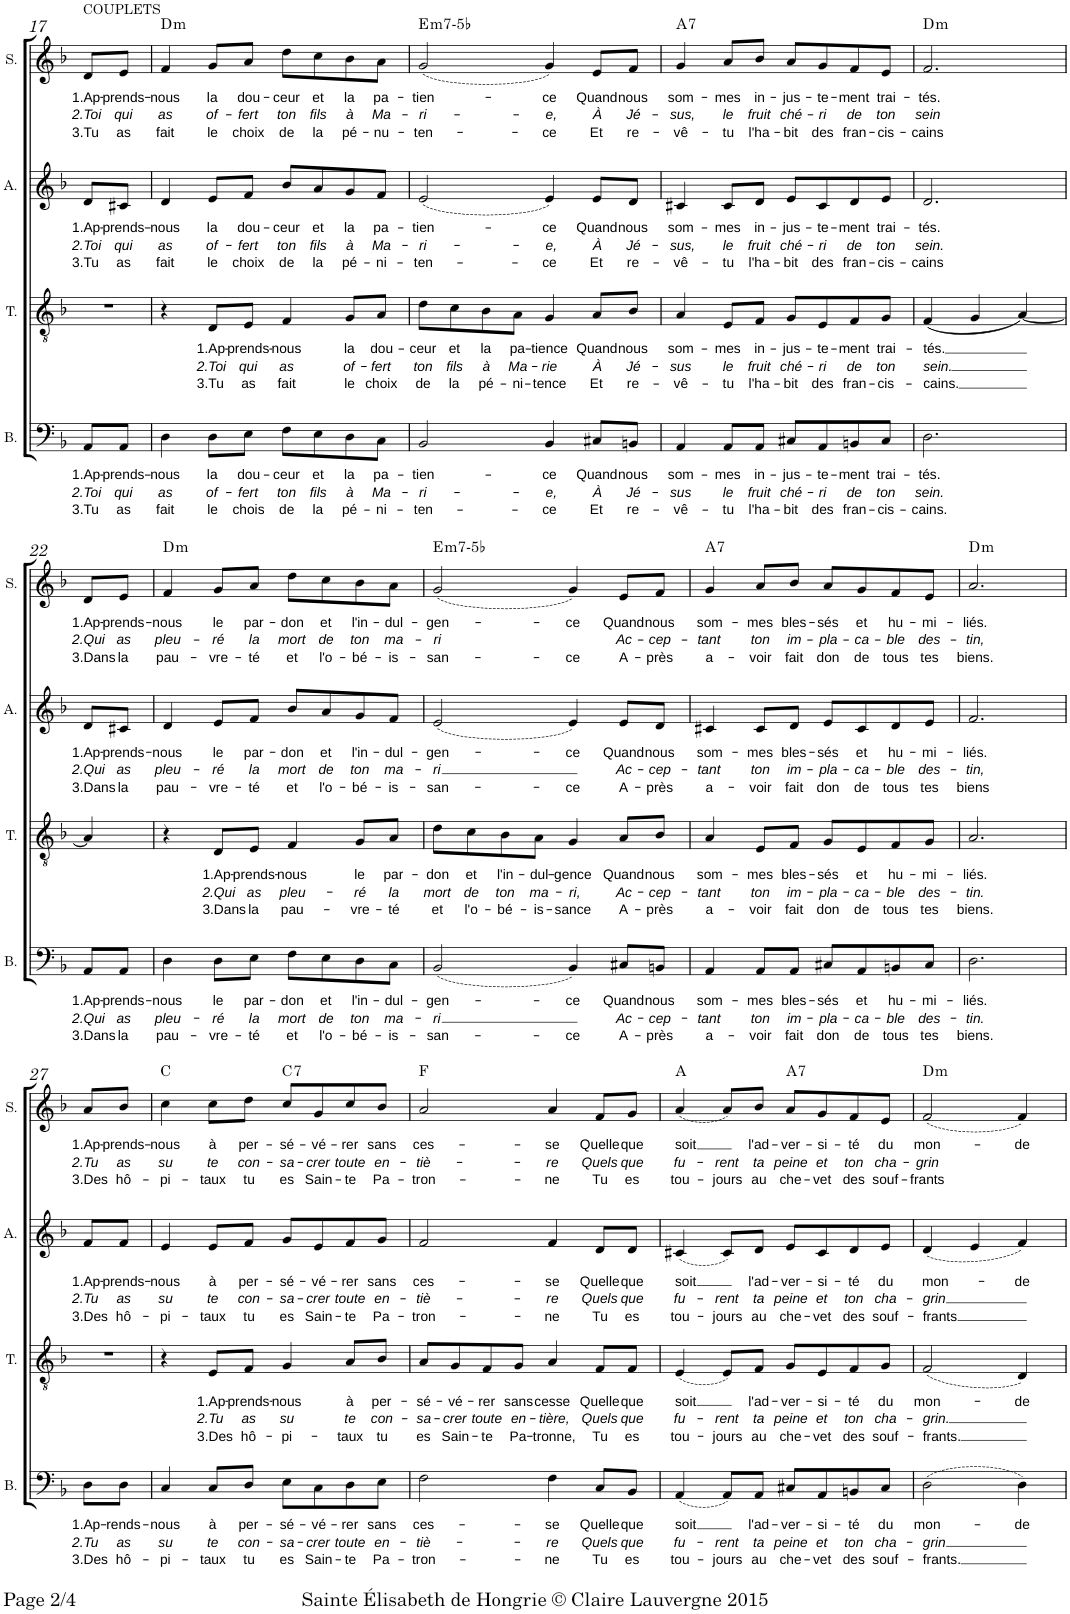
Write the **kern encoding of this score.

**kern	**text	**text	**text	**kern	**text	**text	**text	**kern	**text	**text	**text	**kern	**text	**text	**text	**harte
*part4	*part4	*part4	*part4	*part3	*part3	*part3	*part3	*part2	*part2	*part2	*part2	*part1	*part1	*part1	*part1	*part1
*staff4	*staff4	*staff4	*staff4	*staff3	*staff3	*staff3	*staff3	*staff2	*staff2	*staff2	*staff2	*staff1	*staff1	*staff1	*staff1	*
*I"Bass	*	*	*	*I"Tenor	*	*	*	*I"Alto	*	*	*	*I"Soprano	*	*	*	*
*I'B.	*	*	*	*I'T.	*	*	*	*I'A.	*	*	*	*I'S.	*	*	*	*
!!LO:PB:g=z
*clefF4	*	*	*	*clefGv2	*	*	*	*clefG2	*	*	*	*clefG2	*	*	*	*
*k[b-]	*	*	*	*k[b-]	*	*	*	*k[b-]	*	*	*	*k[b-]	*	*	*	*
*M4/4	*	*	*	*M4/4	*	*	*	*M4/4	*	*	*	*M4/4	*	*	*	*
=17	=17	=17	=17	=17	=17	=17	=17	=17	=17	=17	=17	=17	=17	=17	=17	=17
!	!	!	!	!	!	!	!	!	!	!	!	!LO:TX:a:t=COUPLETS	!	!	!	!
!	!LO:LY:b	!LO:LY:b	!LO:LY:b	!	!	!	!	!	!LO:LY:b	!LO:LY:b	!LO:LY:b	!	!LO:LY:b	!LO:LY:b	!LO:LY:b	!
8AA/L	1.Ap-	2.Toi	3.Tu	1r	.	.	.	8d/L	1.Ap-	2.Toi	3.Tu	8d/L	1.Ap-	2.Toi	3.Tu	.
!	!LO:LY:b	!LO:LY:b	!LO:LY:b	!	!	!	!	!	!LO:LY:b	!LO:LY:b	!LO:LY:b	!	!LO:LY:b	!LO:LY:b	!LO:LY:b	!
8AA/J	-prends-	qui	as	.	.	.	.	8c#X/J	-prends-	qui	as	8e/J	-prends-	qui	as	.
2.ryy	.	.	.	.	.	.	.	2.ryy	.	.	.	2.ryy	.	.	.	.
=18	=18	=18	=18	=18	=18	=18	=18	=18	=18	=18	=18	=18	=18	=18	=18	=18
!	!LO:LY:b	!LO:LY:b	!LO:LY:b	!	!	!	!	!	!LO:LY:b	!LO:LY:b	!LO:LY:b	!	!LO:LY:b	!LO:LY:b	!LO:LY:b	!LO:H:kt=m
4D\	-nous	as	fait	4r	.	.	.	4d/	-nous	as	fait	4f/	-nous	as	fait	D:min
!	!LO:LY:b	!LO:LY:b	!LO:LY:b	!	!LO:LY:b	!LO:LY:b	!LO:LY:b	!	!LO:LY:b	!LO:LY:b	!LO:LY:b	!	!LO:LY:b	!LO:LY:b	!LO:LY:b	!
8D\L	la	of-	le	8D/L	1.Ap-	2.Toi	3.Tu	8e/L	la	of-	le	8g/L	la	of-	le	.
!	!LO:LY:b	!LO:LY:b	!LO:LY:b	!	!LO:LY:b	!LO:LY:b	!LO:LY:b	!	!LO:LY:b	!LO:LY:b	!LO:LY:b	!	!LO:LY:b	!LO:LY:b	!LO:LY:b	!
8E\J	dou-	-fert	chois	8E/J	-prends-	qui	as	8f/J	dou-	-fert	choix	8a/J	dou-	-fert	choix	.
!	!LO:LY:b	!LO:LY:b	!LO:LY:b	!	!LO:LY:b	!LO:LY:b	!LO:LY:b	!	!LO:LY:b	!LO:LY:b	!LO:LY:b	!	!LO:LY:b	!LO:LY:b	!LO:LY:b	!
8F\L	-ceur	ton	de	4F/	-nous	as	fait	8b-/L	-ceur	ton	de	8dd\L	-ceur	ton	de	.
!	!LO:LY:b	!LO:LY:b	!LO:LY:b	!	!	!	!	!	!LO:LY:b	!LO:LY:b	!LO:LY:b	!	!LO:LY:b	!LO:LY:b	!LO:LY:b	!
8E\	et	fils	la	.	.	.	.	8a/	et	fils	la	8cc\	et	fils	la	.
!	!LO:LY:b	!LO:LY:b	!LO:LY:b	!	!LO:LY:b	!LO:LY:b	!LO:LY:b	!	!LO:LY:b	!LO:LY:b	!LO:LY:b	!	!LO:LY:b	!LO:LY:b	!LO:LY:b	!
8D\	la	à	pé-	8G/L	la	of-	le	8g/	la	à	pé-	8b-\	la	à	pé-	.
!	!LO:LY:b	!LO:LY:b	!LO:LY:b	!	!LO:LY:b	!LO:LY:b	!LO:LY:b	!	!LO:LY:b	!LO:LY:b	!LO:LY:b	!	!LO:LY:b	!LO:LY:b	!LO:LY:b	!
8C\J	pa-	Ma-	-ni-	8A/J	dou-	-fert	choix	8f/J	pa-	Ma-	-ni-	8a\J	pa-	Ma-	-nu-	.
=19	=19	=19	=19	=19	=19	=19	=19	=19	=19	=19	=19	=19	=19	=19	=19	=19
!	!LO:LY:b	!LO:LY:b	!LO:LY:b	!	!LO:LY:b	!LO:LY:b	!LO:LY:b	!	!LO:LY:b	!LO:LY:b	!LO:LY:b	!	!LO:LY:b	!LO:LY:b	!LO:LY:b	!LO:H:kt=m
2BB-/	-tien-	-ri-	-ten-	8d\L	-ceur	ton	de	(2e/	-tien-	-ri-	-ten-	(2g/	-tien-	-ri-	-ten-	E:(b3,b5,b7)
!	!	!	!	!	!LO:LY:b	!LO:LY:b	!LO:LY:b	!	!	!	!	!	!	!	!	!
.	.	.	.	8c\	et	fils	la	.	.	.	.	.	.	.	.	.
!	!	!	!	!	!LO:LY:b	!LO:LY:b	!LO:LY:b	!	!	!	!	!	!	!	!	!
.	.	.	.	8B-\	la	à	pé-	.	.	.	.	.	.	.	.	.
!	!	!	!	!	!LO:LY:b	!LO:LY:b	!LO:LY:b	!	!	!	!	!	!	!	!	!
.	.	.	.	8A\J	pa-	Ma-	-ni-	.	.	.	.	.	.	.	.	.
!	!LO:LY:b	!LO:LY:b	!LO:LY:b	!	!LO:LY:b	!LO:LY:b	!LO:LY:b	!	!LO:LY:b	!LO:LY:b	!LO:LY:b	!	!LO:LY:b	!LO:LY:b	!LO:LY:b	!
4BB-/	-ce	-e,	-ce	4G/	-tience	-rie	-tence	4e/)	-ce	-e,	-ce	4g/)	-ce	-e,	-ce	.
!	!LO:LY:b	!LO:LY:b	!LO:LY:b	!	!LO:LY:b	!LO:LY:b	!LO:LY:b	!	!LO:LY:b	!LO:LY:b	!LO:LY:b	!	!LO:LY:b	!LO:LY:b	!LO:LY:b	!
8C#X/L	Quand	À	Et	8A/L	Quand	À	Et	8e/L	Quand	À	Et	8e/L	Quand	À	Et	.
!	!LO:LY:b	!LO:LY:b	!LO:LY:b	!	!LO:LY:b	!LO:LY:b	!LO:LY:b	!	!LO:LY:b	!LO:LY:b	!LO:LY:b	!	!LO:LY:b	!LO:LY:b	!LO:LY:b	!
8BBn/J	nous	Jé-	re-	8B-/J	nous	Jé-	re-	8d/J	nous	Jé-	re-	8f/J	nous	Jé-	re-	.
=20	=20	=20	=20	=20	=20	=20	=20	=20	=20	=20	=20	=20	=20	=20	=20	=20
!	!LO:LY:b	!LO:LY:b	!LO:LY:b	!	!LO:LY:b	!LO:LY:b	!LO:LY:b	!	!LO:LY:b	!LO:LY:b	!LO:LY:b	!	!LO:LY:b	!LO:LY:b	!LO:LY:b	!LO:H:kt=7
4AA/	som-	-sus	-vê-	4A/	som-	-sus	-vê-	4c#X/	som-	-sus,	-vê-	4g/	som-	-sus,	-vê-	A:7
!	!LO:LY:b	!LO:LY:b	!LO:LY:b	!	!LO:LY:b	!LO:LY:b	!LO:LY:b	!	!LO:LY:b	!LO:LY:b	!LO:LY:b	!	!LO:LY:b	!LO:LY:b	!LO:LY:b	!
8AA/L	-mes	le	-tu	8E/L	-mes	le	-tu	8c#/L	-mes	le	-tu	8a/L	-mes	le	-tu	.
!	!LO:LY:b	!LO:LY:b	!LO:LY:b	!	!LO:LY:b	!LO:LY:b	!LO:LY:b	!	!LO:LY:b	!LO:LY:b	!LO:LY:b	!	!LO:LY:b	!LO:LY:b	!LO:LY:b	!
8AA/J	in-	fruit	l'ha-	8F/J	in-	fruit	l'ha-	8d/J	in-	fruit	l'ha-	8b-/J	in-	fruit	l'ha-	.
!	!LO:LY:b	!LO:LY:b	!LO:LY:b	!	!LO:LY:b	!LO:LY:b	!LO:LY:b	!	!LO:LY:b	!LO:LY:b	!LO:LY:b	!	!LO:LY:b	!LO:LY:b	!LO:LY:b	!
8C#X/L	-jus-	ché-	-bit	8G/L	-jus-	ché-	-bit	8e/L	-jus-	ché-	-bit	8a/L	-jus-	ché-	-bit	.
!	!LO:LY:b	!LO:LY:b	!LO:LY:b	!	!LO:LY:b	!LO:LY:b	!LO:LY:b	!	!LO:LY:b	!LO:LY:b	!LO:LY:b	!	!LO:LY:b	!LO:LY:b	!LO:LY:b	!
8AA/	-te-	-ri	des	8E/	-te-	-ri	des	8c#/	-te-	-ri	des	8g/	-te-	-ri	des	.
!	!LO:LY:b	!LO:LY:b	!LO:LY:b	!	!LO:LY:b	!LO:LY:b	!LO:LY:b	!	!LO:LY:b	!LO:LY:b	!LO:LY:b	!	!LO:LY:b	!LO:LY:b	!LO:LY:b	!
8BBn/	-ment	de	fran-	8F/	-ment	de	fran-	8d/	-ment	de	fran-	8f/	-ment	de	fran-	.
!	!LO:LY:b	!LO:LY:b	!LO:LY:b	!	!LO:LY:b	!LO:LY:b	!LO:LY:b	!	!LO:LY:b	!LO:LY:b	!LO:LY:b	!	!LO:LY:b	!LO:LY:b	!LO:LY:b	!
8C#/J	trai-	ton	-cis-	8G/J	trai-	ton	-cis-	8e/J	trai-	ton	-cis-	8e/J	trai-	ton	-cis-	.
=21	=21	=21	=21	=21	=21	=21	=21	=21	=21	=21	=21	=21	=21	=21	=21	=21
!	!LO:LY:b	!LO:LY:b	!LO:LY:b	!	!LO:LY:b	!LO:LY:b	!LO:LY:b	!	!LO:LY:b	!LO:LY:b	!LO:LY:b	!	!LO:LY:b	!LO:LY:b	!LO:LY:b	!LO:H:kt=m
2.D\	-tés.	sein.	-cains.	(4F/	-tés.	sein.	-cains.	2.d/	-tés.	sein.	-cains	2.f/	-tés.	sein	-cains	D:min
.	.	.	.	4G/	.	.	.	.	.	.	.	.	.	.	.	.
.	.	.	.	[4A/)	.	.	.	.	.	.	.	.	.	.	.	.
!!LO:LB:g=z
=22	=22	=22	=22	=22	=22	=22	=22	=22	=22	=22	=22	=22	=22	=22	=22	=22
!	!LO:LY:b	!LO:LY:b	!LO:LY:b	!	!	!	!	!	!LO:LY:b	!LO:LY:b	!LO:LY:b	!	!LO:LY:b	!LO:LY:b	!LO:LY:b	!
8AA/L	1.Ap-	2.Qui	3.Dans	4A/]	.	.	.	8d/L	1.Ap-	2.Qui	3.Dans	8d/L	1.Ap-	2.Qui	3.Dans	.
!	!LO:LY:b	!LO:LY:b	!LO:LY:b	!	!	!	!	!	!LO:LY:b	!LO:LY:b	!LO:LY:b	!	!LO:LY:b	!LO:LY:b	!LO:LY:b	!
8AA/J	-prends-	as	la	.	.	.	.	8c#X/J	-prends-	as	la	8e/J	-prends-	as	la	.
=23	=23	=23	=23	=23	=23	=23	=23	=23	=23	=23	=23	=23	=23	=23	=23	=23
!	!LO:LY:b	!LO:LY:b	!LO:LY:b	!	!	!	!	!	!LO:LY:b	!LO:LY:b	!LO:LY:b	!	!LO:LY:b	!LO:LY:b	!LO:LY:b	!LO:H:kt=m
4D\	-nous	pleu-	pau-	4r	.	.	.	4d/	-nous	pleu-	pau-	4f/	-nous	pleu-	pau-	D:min
!	!LO:LY:b	!LO:LY:b	!LO:LY:b	!	!LO:LY:b	!LO:LY:b	!LO:LY:b	!	!LO:LY:b	!LO:LY:b	!LO:LY:b	!	!LO:LY:b	!LO:LY:b	!LO:LY:b	!
8D\L	le	-ré	-vre-	8D/L	1.Ap-	2.Qui	3.Dans	8e/L	le	-ré	-vre-	8g/L	le	-ré	-vre-	.
!	!LO:LY:b	!LO:LY:b	!LO:LY:b	!	!LO:LY:b	!LO:LY:b	!LO:LY:b	!	!LO:LY:b	!LO:LY:b	!LO:LY:b	!	!LO:LY:b	!LO:LY:b	!LO:LY:b	!
8E\J	par-	la	-té	8E/J	-prends-	as	la	8f/J	par-	la	-té	8a/J	par-	la	-té	.
!	!LO:LY:b	!LO:LY:b	!LO:LY:b	!	!LO:LY:b	!LO:LY:b	!LO:LY:b	!	!LO:LY:b	!LO:LY:b	!LO:LY:b	!	!LO:LY:b	!LO:LY:b	!LO:LY:b	!
8F\L	-don	mort	et	4F/	-nous	pleu-	pau-	8b-/L	-don	mort	et	8dd\L	-don	mort	et	.
!	!LO:LY:b	!LO:LY:b	!LO:LY:b	!	!	!	!	!	!LO:LY:b	!LO:LY:b	!LO:LY:b	!	!LO:LY:b	!LO:LY:b	!LO:LY:b	!
8E\	et	de	l'o-	.	.	.	.	8a/	et	de	l'o-	8cc\	et	de	l'o-	.
!	!LO:LY:b	!LO:LY:b	!LO:LY:b	!	!LO:LY:b	!LO:LY:b	!LO:LY:b	!	!LO:LY:b	!LO:LY:b	!LO:LY:b	!	!LO:LY:b	!LO:LY:b	!LO:LY:b	!
8D\	l'in-	ton	-bé-	8G/L	le	-ré	-vre-	8g/	l'in-	ton	-bé-	8b-\	l'in-	ton	-bé-	.
!	!LO:LY:b	!LO:LY:b	!LO:LY:b	!	!LO:LY:b	!LO:LY:b	!LO:LY:b	!	!LO:LY:b	!LO:LY:b	!LO:LY:b	!	!LO:LY:b	!LO:LY:b	!LO:LY:b	!
8C\J	-dul-	ma-	-is-	8A/J	par-	la	-té	8f/J	-dul-	ma-	-is-	8a\J	-dul-	ma-	-is-	.
=24	=24	=24	=24	=24	=24	=24	=24	=24	=24	=24	=24	=24	=24	=24	=24	=24
!	!LO:LY:b	!LO:LY:b	!LO:LY:b	!	!LO:LY:b	!LO:LY:b	!LO:LY:b	!	!LO:LY:b	!LO:LY:b	!LO:LY:b	!	!LO:LY:b	!LO:LY:b	!LO:LY:b	!LO:H:kt=m
(2BB-/	-gen-	-ri	-san-	8d\L	-don	mort	et	(2e/	-gen-	-ri	-san-	(2g/	-gen-	-ri	-san-	E:(b3,b5,b7)
!	!	!	!	!	!LO:LY:b	!LO:LY:b	!LO:LY:b	!	!	!	!	!	!	!	!	!
.	.	.	.	8c\	et	de	l'o-	.	.	.	.	.	.	.	.	.
!	!	!	!	!	!LO:LY:b	!LO:LY:b	!LO:LY:b	!	!	!	!	!	!	!	!	!
.	.	.	.	8B-\	l'in-	ton	-bé-	.	.	.	.	.	.	.	.	.
!	!	!	!	!	!LO:LY:b	!LO:LY:b	!LO:LY:b	!	!	!	!	!	!	!	!	!
.	.	.	.	8A\J	-dul-	ma-	-is-	.	.	.	.	.	.	.	.	.
!	!LO:LY:b	!	!LO:LY:b	!	!LO:LY:b	!LO:LY:b	!LO:LY:b	!	!LO:LY:b	!	!LO:LY:b	!	!LO:LY:b	!	!LO:LY:b	!
4BB-/)	-ce	.	-ce	4G/	-gence	-ri,	-sance	4e/)	-ce	.	-ce	4g/)	-ce	.	-ce	.
!	!LO:LY:b	!LO:LY:b	!LO:LY:b	!	!LO:LY:b	!LO:LY:b	!LO:LY:b	!	!LO:LY:b	!LO:LY:b	!LO:LY:b	!	!LO:LY:b	!LO:LY:b	!LO:LY:b	!
8C#X/L	Quand	Ac-	A-	8A/L	Quand	Ac-	A-	8e/L	Quand	Ac-	A-	8e/L	Quand	Ac-	A-	.
!	!LO:LY:b	!LO:LY:b	!LO:LY:b	!	!LO:LY:b	!LO:LY:b	!LO:LY:b	!	!LO:LY:b	!LO:LY:b	!LO:LY:b	!	!LO:LY:b	!LO:LY:b	!LO:LY:b	!
8BBn/J	nous	-cep-	-près	8B-/J	nous	-cep-	-près	8d/J	nous	-cep-	-près	8f/J	nous	-cep-	-près	.
=25	=25	=25	=25	=25	=25	=25	=25	=25	=25	=25	=25	=25	=25	=25	=25	=25
!	!LO:LY:b	!LO:LY:b	!LO:LY:b	!	!LO:LY:b	!LO:LY:b	!LO:LY:b	!	!LO:LY:b	!LO:LY:b	!LO:LY:b	!	!LO:LY:b	!LO:LY:b	!LO:LY:b	!LO:H:kt=7
4AA/	som-	-tant	a-	4A/	som-	-tant	a-	4c#X/	som-	-tant	a-	4g/	som-	-tant	a-	A:7
!	!LO:LY:b	!LO:LY:b	!LO:LY:b	!	!LO:LY:b	!LO:LY:b	!LO:LY:b	!	!LO:LY:b	!LO:LY:b	!LO:LY:b	!	!LO:LY:b	!LO:LY:b	!LO:LY:b	!
8AA/L	-mes	ton	-voir	8E/L	-mes	ton	-voir	8c#/L	-mes	ton	-voir	8a/L	-mes	ton	-voir	.
!	!LO:LY:b	!LO:LY:b	!LO:LY:b	!	!LO:LY:b	!LO:LY:b	!LO:LY:b	!	!LO:LY:b	!LO:LY:b	!LO:LY:b	!	!LO:LY:b	!LO:LY:b	!LO:LY:b	!
8AA/J	bles-	im-	fait	8F/J	bles-	im-	fait	8d/J	bles-	im-	fait	8b-/J	bles-	im-	fait	.
!	!LO:LY:b	!LO:LY:b	!LO:LY:b	!	!LO:LY:b	!LO:LY:b	!LO:LY:b	!	!LO:LY:b	!LO:LY:b	!LO:LY:b	!	!LO:LY:b	!LO:LY:b	!LO:LY:b	!
8C#X/L	-sés	-pla-	don	8G/L	-sés	-pla-	don	8e/L	-sés	-pla-	don	8a/L	-sés	-pla-	don	.
!	!LO:LY:b	!LO:LY:b	!LO:LY:b	!	!LO:LY:b	!LO:LY:b	!LO:LY:b	!	!LO:LY:b	!LO:LY:b	!LO:LY:b	!	!LO:LY:b	!LO:LY:b	!LO:LY:b	!
8AA/	et	-ca-	de	8E/	et	-ca-	de	8c#/	et	-ca-	de	8g/	et	-ca-	de	.
!	!LO:LY:b	!LO:LY:b	!LO:LY:b	!	!LO:LY:b	!LO:LY:b	!LO:LY:b	!	!LO:LY:b	!LO:LY:b	!LO:LY:b	!	!LO:LY:b	!LO:LY:b	!LO:LY:b	!
8BBn/	hu-	-ble	tous	8F/	hu-	-ble	tous	8d/	hu-	-ble	tous	8f/	hu-	-ble	tous	.
!	!LO:LY:b	!LO:LY:b	!LO:LY:b	!	!LO:LY:b	!LO:LY:b	!LO:LY:b	!	!LO:LY:b	!LO:LY:b	!LO:LY:b	!	!LO:LY:b	!LO:LY:b	!LO:LY:b	!
8C#/J	-mi-	des-	tes	8G/J	-mi-	des-	tes	8e/J	-mi-	des-	tes	8e/J	-mi-	des-	tes	.
=26	=26	=26	=26	=26	=26	=26	=26	=26	=26	=26	=26	=26	=26	=26	=26	=26
!	!LO:LY:b	!LO:LY:b	!LO:LY:b	!	!LO:LY:b	!LO:LY:b	!LO:LY:b	!	!LO:LY:b	!LO:LY:b	!LO:LY:b	!	!LO:LY:b	!LO:LY:b	!LO:LY:b	!LO:H:kt=m
2.D\	-liés.	-tin.	biens.	2.A/	-liés.	-tin.	biens.	2.f/	-liés.	-tin,	biens	2.a/	-liés.	-tin,	biens.	D:min
!!LO:LB:g=z
=27	=27	=27	=27	=27	=27	=27	=27	=27	=27	=27	=27	=27	=27	=27	=27	=27
!	!LO:LY:b	!LO:LY:b	!LO:LY:b	!	!	!	!	!	!LO:LY:b	!LO:LY:b	!LO:LY:b	!	!LO:LY:b	!LO:LY:b	!LO:LY:b	!
8D\L	1.Ap-	2.Tu	3.Des	1r	.	.	.	8f/L	1.Ap-	2.Tu	3.Des	8a/L	1.Ap-	2.Tu	3.Des	.
!	!LO:LY:b	!LO:LY:b	!LO:LY:b	!	!	!	!	!	!LO:LY:b	!LO:LY:b	!LO:LY:b	!	!LO:LY:b	!LO:LY:b	!LO:LY:b	!
8D\J	-rends-	as	hô-	.	.	.	.	8f/J	-prends-	as	hô-	8b-/J	-prends-	as	hô-	.
2.ryy	.	.	.	.	.	.	.	2.ryy	.	.	.	2.ryy	.	.	.	.
=28	=28	=28	=28	=28	=28	=28	=28	=28	=28	=28	=28	=28	=28	=28	=28	=28
!	!LO:LY:b	!LO:LY:b	!LO:LY:b	!	!	!	!	!	!LO:LY:b	!LO:LY:b	!LO:LY:b	!	!LO:LY:b	!LO:LY:b	!LO:LY:b	!
4C/	-nous	su	-pi-	4r	.	.	.	4e/	-nous	su	-pi-	4cc\	-nous	su	-pi-	C:maj
!	!LO:LY:b	!LO:LY:b	!LO:LY:b	!	!LO:LY:b	!LO:LY:b	!LO:LY:b	!	!LO:LY:b	!LO:LY:b	!LO:LY:b	!	!LO:LY:b	!LO:LY:b	!LO:LY:b	!
8C/L	à	te	-taux	8E/L	1.Ap-	2.Tu	3.Des	8e/L	à	te	-taux	8cc\L	à	te	-taux	.
!	!LO:LY:b	!LO:LY:b	!LO:LY:b	!	!LO:LY:b	!LO:LY:b	!LO:LY:b	!	!LO:LY:b	!LO:LY:b	!LO:LY:b	!	!LO:LY:b	!LO:LY:b	!LO:LY:b	!
8D/J	per-	con-	tu	8F/J	-prends-	as	hô-	8f/J	per-	con-	tu	8dd\J	per-	con-	tu	.
!	!LO:LY:b	!LO:LY:b	!LO:LY:b	!	!LO:LY:b	!LO:LY:b	!LO:LY:b	!	!LO:LY:b	!LO:LY:b	!LO:LY:b	!	!LO:LY:b	!LO:LY:b	!LO:LY:b	!LO:H:kt=7
8E\L	-sé-	-sa-	es	4G/	-nous	su	-pi-	8g/L	-sé-	-sa-	es	8cc/L	-sé-	-sa-	es	C:7
!	!LO:LY:b	!LO:LY:b	!LO:LY:b	!	!	!	!	!	!LO:LY:b	!LO:LY:b	!LO:LY:b	!	!LO:LY:b	!LO:LY:b	!LO:LY:b	!
8C\	-vé-	-crer	Sain-	.	.	.	.	8e/	-vé-	-crer	Sain-	8g/	-vé-	-crer	Sain-	.
!	!LO:LY:b	!LO:LY:b	!LO:LY:b	!	!LO:LY:b	!LO:LY:b	!LO:LY:b	!	!LO:LY:b	!LO:LY:b	!LO:LY:b	!	!LO:LY:b	!LO:LY:b	!LO:LY:b	!
8D\	-rer	toute	-te	8A/L	à	te	-taux	8f/	-rer	toute	-te	8cc/	-rer	toute	-te	.
!	!LO:LY:b	!LO:LY:b	!LO:LY:b	!	!LO:LY:b	!LO:LY:b	!LO:LY:b	!	!LO:LY:b	!LO:LY:b	!LO:LY:b	!	!LO:LY:b	!LO:LY:b	!LO:LY:b	!
8E\J	sans	en-	Pa-	8B-/J	per-	con-	tu	8g/J	sans	en-	Pa-	8b-/J	sans	en-	Pa-	.
=29	=29	=29	=29	=29	=29	=29	=29	=29	=29	=29	=29	=29	=29	=29	=29	=29
!	!LO:LY:b	!LO:LY:b	!LO:LY:b	!	!LO:LY:b	!LO:LY:b	!LO:LY:b	!	!LO:LY:b	!LO:LY:b	!LO:LY:b	!	!LO:LY:b	!LO:LY:b	!LO:LY:b	!
2F\	ces-	-tiè-	-tron-	8A/L	-sé-	-sa-	es	2f/	ces-	-tiè-	-tron-	2a/	ces-	-tiè-	-tron-	F:maj
!	!	!	!	!	!LO:LY:b	!LO:LY:b	!LO:LY:b	!	!	!	!	!	!	!	!	!
.	.	.	.	8G/	-vé-	-crer	Sain-	.	.	.	.	.	.	.	.	.
!	!	!	!	!	!LO:LY:b	!LO:LY:b	!LO:LY:b	!	!	!	!	!	!	!	!	!
.	.	.	.	8F/	-rer	toute	-te	.	.	.	.	.	.	.	.	.
!	!	!	!	!	!LO:LY:b	!LO:LY:b	!LO:LY:b	!	!	!	!	!	!	!	!	!
.	.	.	.	8G/J	sans	en-	Pa-	.	.	.	.	.	.	.	.	.
!	!LO:LY:b	!LO:LY:b	!LO:LY:b	!	!LO:LY:b	!LO:LY:b	!LO:LY:b	!	!LO:LY:b	!LO:LY:b	!LO:LY:b	!	!LO:LY:b	!LO:LY:b	!LO:LY:b	!
4F\	-se	-re	-ne	4A/	cesse	-tière,	-tronne,	4f/	-se	-re	-ne	4a/	-se	-re	-ne	.
!	!LO:LY:b	!LO:LY:b	!LO:LY:b	!	!LO:LY:b	!LO:LY:b	!LO:LY:b	!	!LO:LY:b	!LO:LY:b	!LO:LY:b	!	!LO:LY:b	!LO:LY:b	!LO:LY:b	!
8C/L	Quelle	Quels	Tu	8F/L	Quelle	Quels	Tu	8d/L	Quelle	Quels	Tu	8f/L	Quelle	Quels	Tu	.
!	!LO:LY:b	!LO:LY:b	!LO:LY:b	!	!LO:LY:b	!LO:LY:b	!LO:LY:b	!	!LO:LY:b	!LO:LY:b	!LO:LY:b	!	!LO:LY:b	!LO:LY:b	!LO:LY:b	!
8BB-/J	que	que	es	8F/J	que	que	es	8d/J	que	que	es	8g/J	que	que	es	.
=30	=30	=30	=30	=30	=30	=30	=30	=30	=30	=30	=30	=30	=30	=30	=30	=30
!	!LO:LY:b	!LO:LY:b	!LO:LY:b	!	!LO:LY:b	!LO:LY:b	!LO:LY:b	!	!LO:LY:b	!LO:LY:b	!LO:LY:b	!	!LO:LY:b	!LO:LY:b	!LO:LY:b	!
(4AA/	soit	fu-	tou-	(4E/	soit	fu-	tou-	(4c#X/	soit	fu-	tou-	(4a/	soit	fu-	tou-	A:maj
!	!	!LO:LY:b	!LO:LY:b	!	!	!LO:LY:b	!LO:LY:b	!	!	!LO:LY:b	!LO:LY:b	!	!	!LO:LY:b	!LO:LY:b	!
8AA/L)	.	-rent	-jours	8E/L)	.	-rent	-jours	8c#/L)	.	-rent	-jours	8a/L)	.	-rent	-jours	.
!	!LO:LY:b	!LO:LY:b	!LO:LY:b	!	!LO:LY:b	!LO:LY:b	!LO:LY:b	!	!LO:LY:b	!LO:LY:b	!LO:LY:b	!	!LO:LY:b	!LO:LY:b	!LO:LY:b	!
8AA/J	l'ad-	ta	au	8F/J	l'ad-	ta	au	8d/J	l'ad-	ta	au	8b-/J	l'ad-	ta	au	.
!	!LO:LY:b	!LO:LY:b	!LO:LY:b	!	!LO:LY:b	!LO:LY:b	!LO:LY:b	!	!LO:LY:b	!LO:LY:b	!LO:LY:b	!	!LO:LY:b	!LO:LY:b	!LO:LY:b	!LO:H:kt=7
8C#X/L	-ver-	peine	che-	8G/L	-ver-	peine	che-	8e/L	-ver-	peine	che-	8a/L	-ver-	peine	che-	A:7
!	!LO:LY:b	!LO:LY:b	!LO:LY:b	!	!LO:LY:b	!LO:LY:b	!LO:LY:b	!	!LO:LY:b	!LO:LY:b	!LO:LY:b	!	!LO:LY:b	!LO:LY:b	!LO:LY:b	!
8AA/	-si-	et	-vet	8E/	-si-	et	-vet	8c#/	-si-	et	-vet	8g/	-si-	et	-vet	.
!	!LO:LY:b	!LO:LY:b	!LO:LY:b	!	!LO:LY:b	!LO:LY:b	!LO:LY:b	!	!LO:LY:b	!LO:LY:b	!LO:LY:b	!	!LO:LY:b	!LO:LY:b	!LO:LY:b	!
8BBn/	-té	ton	des	8F/	-té	ton	des	8d/	-té	ton	des	8f/	-té	ton	des	.
!	!LO:LY:b	!LO:LY:b	!LO:LY:b	!	!LO:LY:b	!LO:LY:b	!LO:LY:b	!	!LO:LY:b	!LO:LY:b	!LO:LY:b	!	!LO:LY:b	!LO:LY:b	!LO:LY:b	!
8C#/J	du	cha-	souf-	8G/J	du	cha-	souf-	8e/J	du	cha-	souf-	8e/J	du	cha-	souf-	.
=31	=31	=31	=31	=31	=31	=31	=31	=31	=31	=31	=31	=31	=31	=31	=31	=31
!	!LO:LY:b	!LO:LY:b	!LO:LY:b	!	!LO:LY:b	!LO:LY:b	!LO:LY:b	!	!LO:LY:b	!LO:LY:b	!LO:LY:b	!	!LO:LY:b	!LO:LY:b	!LO:LY:b	!LO:H:kt=m
(2D\	mon-	-grin	-frants.	(2F/	mon-	-grin.	-frants.	(4d/	mon-	-grin	-frants	(2f/	mon-	-grin	-frants	D:min
.	.	.	.	.	.	.	.	4e/	.	.	.	.	.	.	.	.
!	!LO:LY:b	!	!	!	!LO:LY:b	!	!	!	!LO:LY:b	!	!	!	!LO:LY:b	!	!	!
4D\)	-de	.	.	4D/)	-de	.	.	4f/)	-de	.	.	4f/)	-de	.	.	.
=	=	=	=	=	=	=	=	=	=	=	=	=	=	=	=	=
*-	*-	*-	*-	*-	*-	*-	*-	*-	*-	*-	*-	*-	*-	*-	*-	*-
